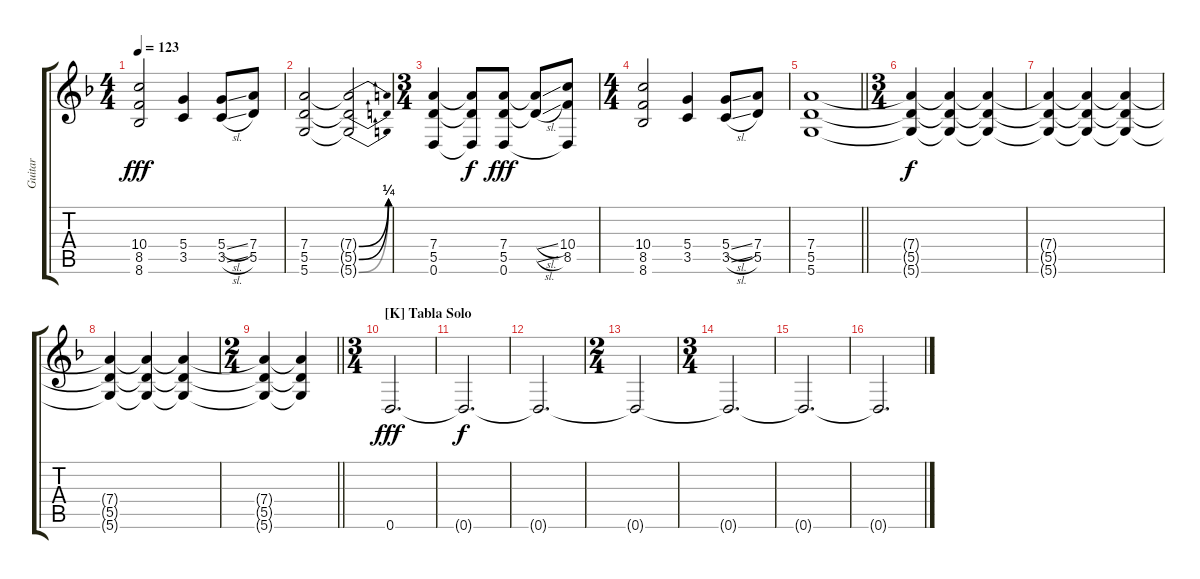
\track ("Guitar" "Guitar") {instrument electricguitarclean}
\staff {score tabs}
\tuning (E4 B3 G3 D3 A2 D2) {hide}
\ts (4 4)
\tempo 123
\clef g2
\ks dminor
(10.4 8.5 8.6).2{dy fff} (5.4 3.5).4 (5.4{sl} 3.5{sl}).8 (7.4 5.5).8 |
(7.4 5.5 5.6).2 (7.4{be (bend 0 0 60 1) t} 5.5{be (bend 0 0 60 1) t} 5.6{be (bend 0 0 60 1) t}).2 |
\ts (3 4)
(7.4 5.5 0.6).4 (7.4{t} 5.5{t} 0.6{t}).8{dy f} (7.4 5.5 0.6).8{dy fff} (7.4{sl t} 5.5{sl t}).8 (10.4 8.5 0.6{t}).8 |
\ts (4 4)
(10.4 8.5 8.6).2 (5.4 3.5).4 (5.4{sl} 3.5{sl}).8 (7.4 5.5).8 |
\barLineRight lightlight
(7.4 5.5 5.6).1 |
\ts (3 4)
(7.4{t} 5.5{t} 5.6{t}).4{dy f} (7.4{t} 5.5{t} 5.6{t}).4 (7.4{t} 5.5{t} 5.6{t}).4 |
(7.4{t} 5.5{t} 5.6{t}).4 (7.4{t} 5.5{t} 5.6{t}).4 (7.4{t} 5.5{t} 5.6{t}).4 |
(7.4{t} 5.5{t} 5.6{t}).4 (7.4{t} 5.5{t} 5.6{t}).4 (7.4{t} 5.5{t} 5.6{t}).4 |
\ts (2 4)
\barLineRight lightlight
(7.4{t} 5.5{t} 5.6{t}).4 (7.4{t} 5.5{t} 5.6{t}).4 |
\ts (3 4)
\section ("" "[K] Tabla Solo")
0.6.2{d dy fff} |
0.6{t}.2{d dy f} |
0.6{t}.2{d} |
\ts (2 4)
0.6{t}.2 |
\ts (3 4)
0.6{t}.2{d volume 0} |
0.6{t}.2{d} |
0.6{t}.2{d}
